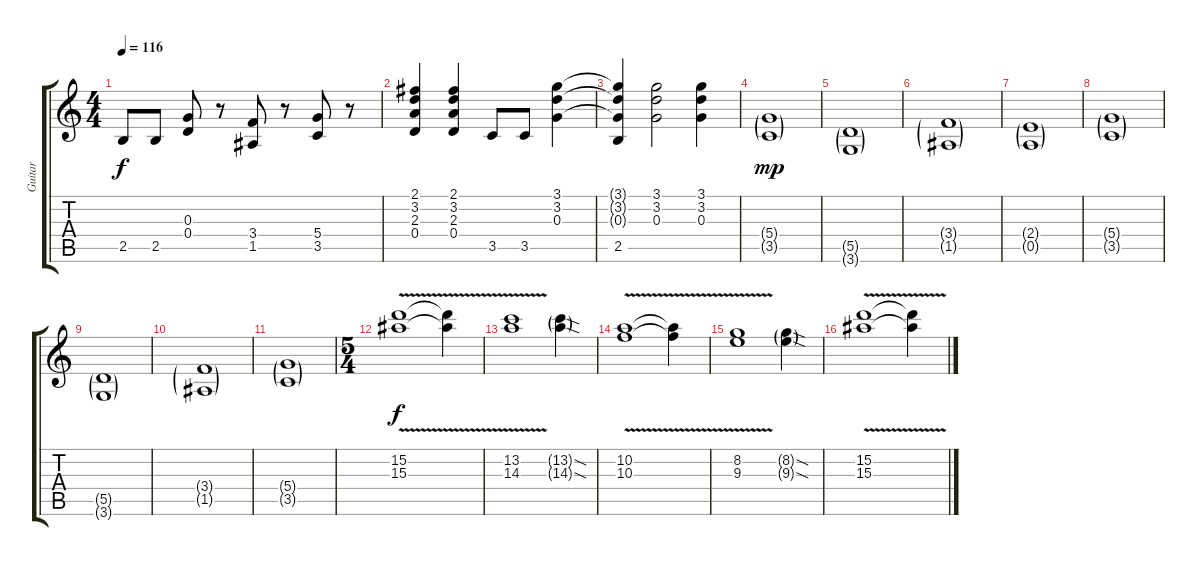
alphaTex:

\track ("Guitar" "Guitar") {instrument distortionguitar}
\staff {score tabs}
\tuning (E4 B3 G3 D3 A2 E2) {hide}
\ts (4 4)
\tempo 116
\clef g2
\ks c
2.5.8{dy f} 2.5.8 (0.3 0.4).8 r.8 (3.4 1.5).8 r.8 (5.4 3.5).8 r.8 |
(2.1 3.2 2.3 0.4).4 (2.1 3.2 2.3 0.4).4 3.5.8 3.5.8 (3.1 3.2 0.3).4 |
(3.1{t} 3.2{t} 0.3{t} 2.5).4 (3.1 3.2 0.3).2 (3.1 3.2 0.3).4 |
(5.4{g} 3.5{g}).1{dy mp} |
(5.5{g} 3.6{g}).1 |
(3.4{g} 1.5{g}).1 |
(2.4{g} 0.5{g}).1 |
(5.4{g} 3.5{g}).1 |
(5.5{g} 3.6{g}).1 |
(3.4{g} 1.5{g}).1 |
(5.4{g} 3.5{g}).1 |
\ts (5 4)
(15.2{v} 15.3{v}).1{dy f} (15.2{t} 15.3{t}).4 |
(13.2{v} 14.3{v}).1 (13.2{sod g} 14.3{sod g}).4 |
(10.2{v} 10.3{v}).1 (10.2{t} 10.3{t}).4 |
(8.2{v} 9.3{v}).1 (8.2{sod g} 9.3{sod g}).4 |
(15.2{v} 15.3{v}).1 (15.2{t} 15.3{t}).4
